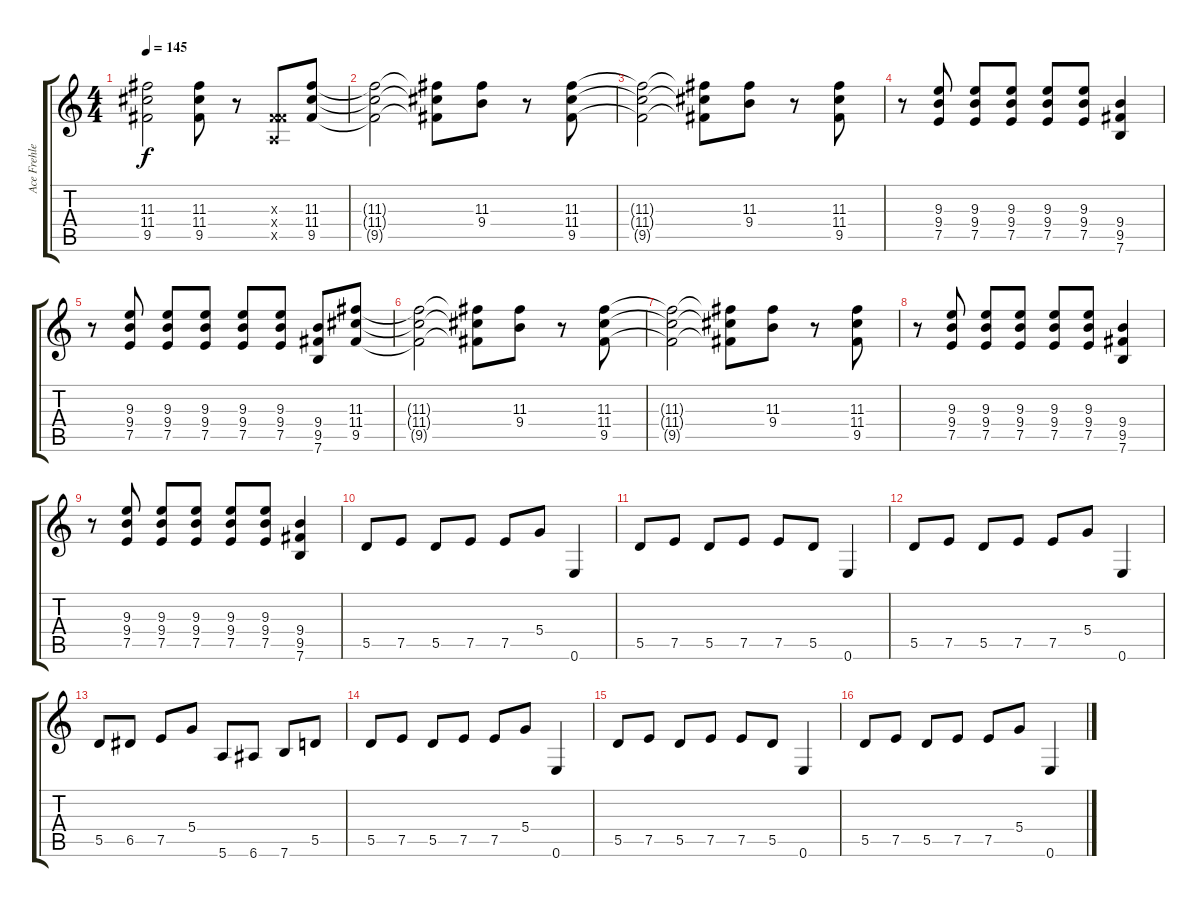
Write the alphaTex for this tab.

\track ("Ace Frehley [Lead Guitar]" "Ace Frehle") {instrument distortionguitar}
\staff {score tabs}
\tuning (E4 B3 G3 D3 A2 E2) {hide}
\ts (4 4)
\tempo 145
\clef g2
\ks c
(11.3{t} 11.4{t} 9.5{t}).2{dy f} (11.3 11.4 9.5).8 r.8 (-1.3{x} 4.4{x} 0.5{x}).8 (11.3 11.4 9.5).8 |
(11.3{t} 11.4{t} 9.5{t}).2 (11.3{t} 11.4{t} 9.5{t}).8 (11.3 9.4).8 r.8 (11.3 11.4 9.5).8 |
(11.3{t} 11.4{t} 9.5{t}).2 (11.3{t} 11.4{t} 9.5{t}).8 (11.3 9.4).8 r.8 (11.3 11.4 9.5).8 |
r.8 (9.3 9.4 7.5).8 (9.3 9.4 7.5).8 (9.3 9.4 7.5).8 (9.3 9.4 7.5).8 (9.3 9.4 7.5).8 (9.4 9.5 7.6).4 |
r.8 (9.3 9.4 7.5).8 (9.3 9.4 7.5).8 (9.3 9.4 7.5).8 (9.3 9.4 7.5).8 (9.3 9.4 7.5).8 (9.4 9.5 7.6).8 (11.3 11.4 9.5).8 |
(11.3{t} 11.4{t} 9.5{t}).2 (11.3{t} 11.4{t} 9.5{t}).8 (11.3 9.4).8 r.8 (11.3 11.4 9.5).8 |
(11.3{t} 11.4{t} 9.5{t}).2 (11.3{t} 11.4{t} 9.5{t}).8 (11.3 9.4).8 r.8 (11.3 11.4 9.5).8 |
r.8 (9.3 9.4 7.5).8 (9.3 9.4 7.5).8 (9.3 9.4 7.5).8 (9.3 9.4 7.5).8 (9.3 9.4 7.5).8 (9.4 9.5 7.6).4 |
r.8 (9.3 9.4 7.5).8 (9.3 9.4 7.5).8 (9.3 9.4 7.5).8 (9.3 9.4 7.5).8 (9.3 9.4 7.5).8 (9.4 9.5 7.6).4 |
5.5.8 7.5.8 5.5.8 7.5.8 7.5.8 5.4.8 0.6.4 |
5.5.8 7.5.8 5.5.8 7.5.8 7.5.8 5.5.8 0.6.4 |
5.5.8 7.5.8 5.5.8 7.5.8 7.5.8 5.4.8 0.6.4 |
5.5.8 6.5.8 7.5.8 5.4.8 5.6.8 6.6.8 7.6.8 5.5.8 |
5.5.8 7.5.8 5.5.8 7.5.8 7.5.8 5.4.8 0.6.4 |
5.5.8 7.5.8 5.5.8 7.5.8 7.5.8 5.5.8 0.6.4 |
5.5.8 7.5.8 5.5.8 7.5.8 7.5.8 5.4.8 0.6.4
